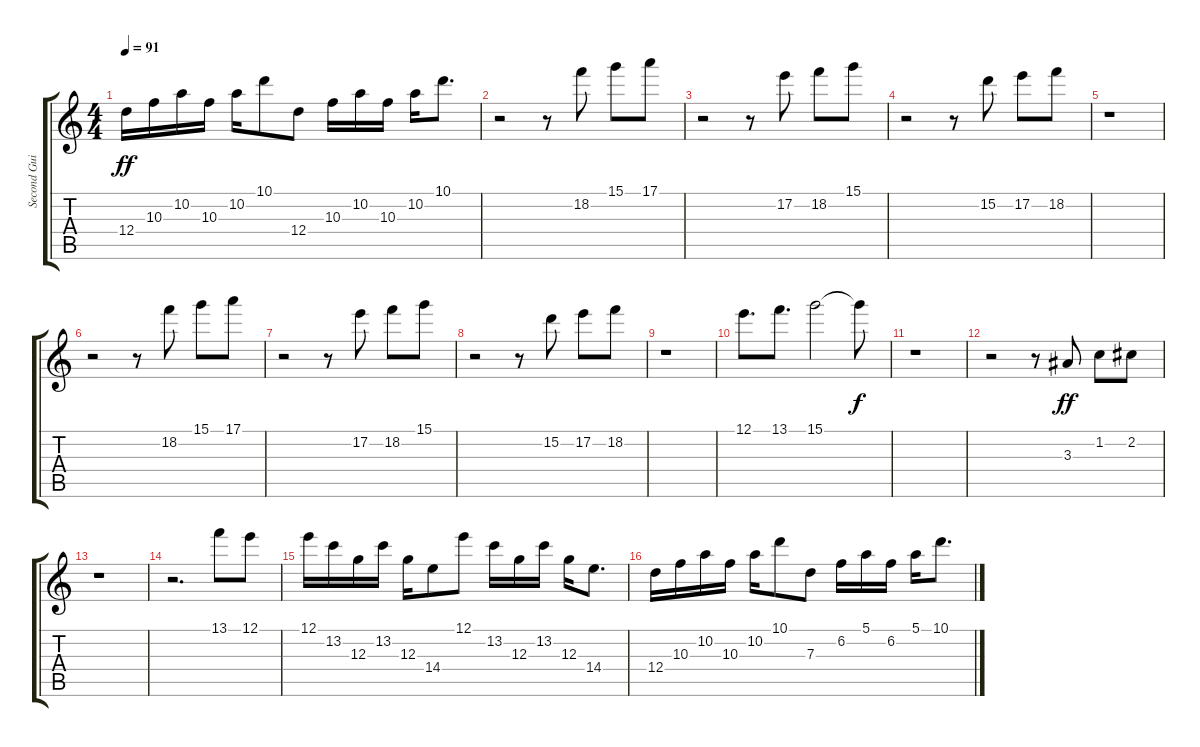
\track ("Second Guitar" "Second Gui") {instrument distortionguitar}
\staff {score tabs}
\tuning (E4 B3 G3 D3 A2 E2) {hide}
\ts (4 4)
\tempo 91
\clef g2
\ks c
12.4.16{dy ff} 10.3.16 10.2.16 10.3.16 10.2.16 10.1.8 12.4.8 10.3.16 10.2.16 10.3.16 10.2.16 10.1.8{d} |
r.2 r.8 18.2.8 15.1.8 17.1.8 |
r.2 r.8 17.2.8 18.2.8 15.1.8 |
r.2 r.8 15.2.8 17.2.8 18.2.8 |
r.1 |
r.2 r.8 18.2.8 15.1.8 17.1.8 |
r.2 r.8 17.2.8 18.2.8 15.1.8 |
r.2 r.8 15.2.8 17.2.8 18.2.8 |
r.1 |
12.1.8{d} 13.1.8{d} 15.1.2 15.1{t}.8{dy f} |
r.1 |
r.2 r.8 3.3.8{dy ff} 1.2.8 2.2.8 |
r.1 |
r.2{d} 13.1.8 12.1.8 |
12.1.16 13.2.16 12.3.16 13.2.16 12.3.16 14.4.8 12.1.8 13.2.16 12.3.16 13.2.16 12.3.16 14.4.8{d} |
12.4.16 10.3.16 10.2.16 10.3.16 10.2.16 10.1.8 7.3.8 6.2.16 5.1.16 6.2.16 5.1.16 10.1.8{d}
